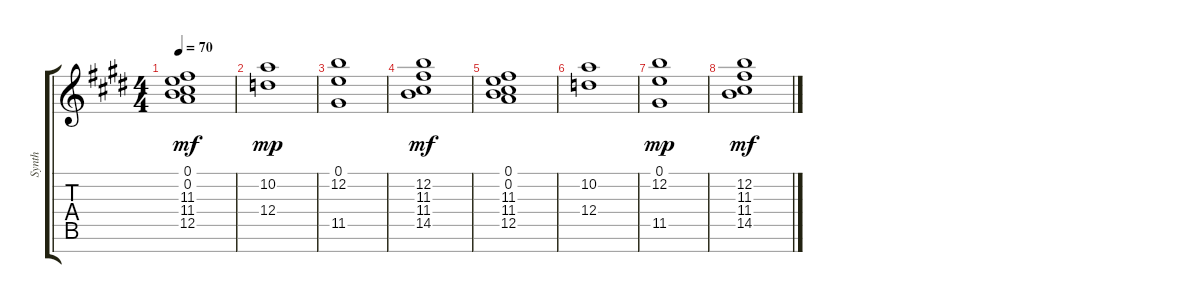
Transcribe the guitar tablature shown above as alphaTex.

\track ("Synth" "Synth") {instrument electricguitarjazz}
\staff {score tabs}
\tuning (E4 B3 G3 D3 A2 E2 B1) {hide}
\ts (4 4)
\tempo 70
\clef g2
\ks e
(0.1 0.2 11.3 11.4 12.5).1{dy mf} |
(10.2 12.4).1{dy mp} |
(0.1 12.2 11.5).1 |
(12.2 11.3 11.4 14.5).1{dy mf} |
(0.1 0.2 11.3 11.4 12.5).1 |
(10.2 12.4).1 |
(0.1 12.2 11.5).1{dy mp} |
(12.2 11.3 11.4 14.5).1{dy mf}
